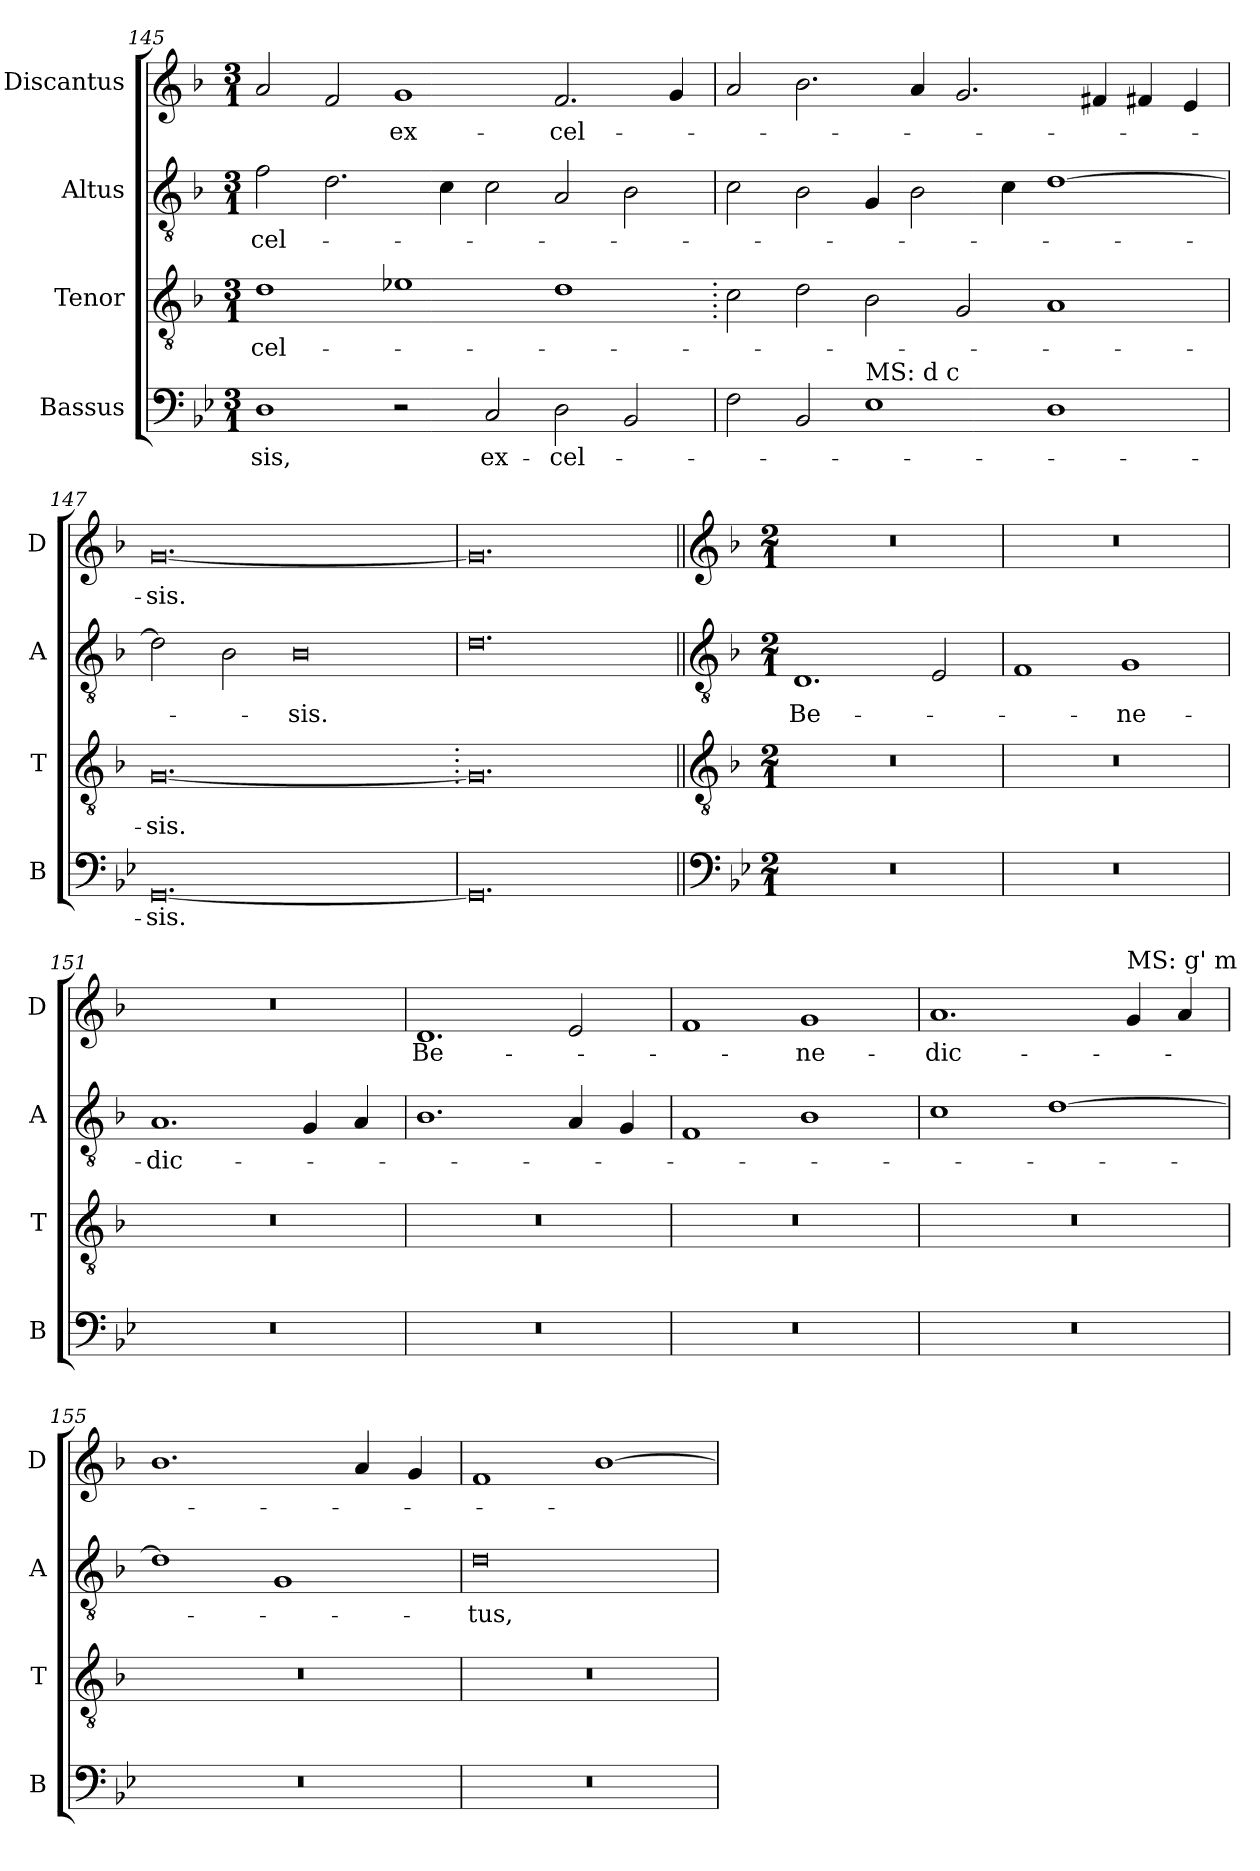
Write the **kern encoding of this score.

**kern	**text	**kern	**text	**kern	**text	**kern	**text
*part4	*part4	*part3	*part3	*part2	*part2	*part1	*part1
*staff4	*staff4	*staff3	*staff3	*staff2	*staff2	*staff1	*staff1
*I"Bassus	*	*I"Tenor	*	*I"Altus	*	*I"Discantus	*
*I'B	*	*I'T	*	*I'A	*	*I'D	*
*clefF4	*	*clefGv2	*	*clefGv2	*	*clefG2	*
*k[b-e-]	*	*k[b-]	*	*k[b-]	*	*k[b-]	*
*M3/1	*	*M3/1	*	*M3/1	*	*M3/1	*
=145	=145	=145	=145	=145	=145	=145	=145
1D	-sis,	1d	-cel-	2f	-cel-	2a	.
.	.	.	.	2.d	.	2f	.
2r	.	1e-X	.	.	.	1g	ex-
.	.	.	.	4c	.	.	.
2C	ex-	.	.	2c	.	.	.
2D	-cel-	1d	.	2A	.	2.f	-cel-
2BB-	.	.	.	2B-	.	.	.
.	.	.	.	.	.	4g	.
=146	=146	=146.	=146	=146	=146	=146	=146
2F	.	2c	.	2c	.	2a	.
2BB-	.	2d	.	2B-	.	2.b-	.
!LO:TX:a:t=MS&colon; d c	!	!	!	!	!	!	!
1E-	.	2B-	.	4G	.	.	.
.	.	.	.	2B-	.	4a	.
.	.	2G	.	.	.	2.g	.
.	.	.	.	4c	.	.	.
1D	.	1A	.	[1d	.	.	.
.	.	.	.	.	.	4f#X	.
.	.	.	.	.	.	4f#X	.
.	.	.	.	.	.	4e	.
=147	=147	=147	=147	=147	=147	=147	=147
[0.GG	-sis.	[0.G	-sis.	2d]	.	[0.g	-sis.
.	.	.	.	2B-	.	.	.
.	.	.	.	0B-	-sis.	.	.
=148	=148	=148.	=148	=148	=148	=148	=148
0.GG]	.	0.G]	.	0.d	.	0.g]	.
=149||	=149||	=149||	=149||	=149||	=149||	=149||	=149||
*clefF4	*	*clefGv2	*	*clefGv2	*	*clefG2	*
*k[b-e-]	*	*k[b-]	*	*k[b-]	*	*k[b-]	*
*M2/1	*	*M2/1	*	*M2/1	*	*M2/1	*
*	*	*	*	*	*	*MM400	*
0r	.	0r	.	1.D	Be-	0r	.
.	.	.	.	2E	.	.	.
=150	=150	=150	=150	=150	=150	=150	=150
0r	.	0r	.	1F	.	0r	.
.	.	.	.	1G	-ne-	.	.
=151	=151	=151	=151	=151	=151	=151	=151
0r	.	0r	.	1.A	-dic-	0r	.
.	.	.	.	4G	.	.	.
.	.	.	.	4A	.	.	.
=152	=152	=152	=152	=152	=152	=152	=152
0r	.	0r	.	1.B-	.	1.d	Be-
.	.	.	.	4A	.	2e	.
.	.	.	.	4G	.	.	.
=153	=153	=153	=153	=153	=153	=153	=153
0r	.	0r	.	1F	.	1f	.
.	.	.	.	1B-	.	1g	-ne-
=154	=154	=154	=154	=154	=154	=154	=154
0r	.	0r	.	1c	.	1.a	-dic-
.	.	.	.	[1d	.	.	.
!	!	!	!	!	!	!LO:TX:a:t=MS&colon; g' m	!
.	.	.	.	.	.	4g	.
.	.	.	.	.	.	4a	.
=155	=155	=155	=155	=155	=155	=155	=155
0r	.	0r	.	1d]	.	1.b-	.
.	.	.	.	1G	.	.	.
.	.	.	.	.	.	4a	.
.	.	.	.	.	.	4g	.
=156	=156	=156	=156	=156	=156	=156	=156
0r	.	0r	.	0d	-tus,	1f	.
.	.	.	.	.	.	[1b-	.
=	=	=	=	=	=	=	=
*-	*-	*-	*-	*-	*-	*-	*-
